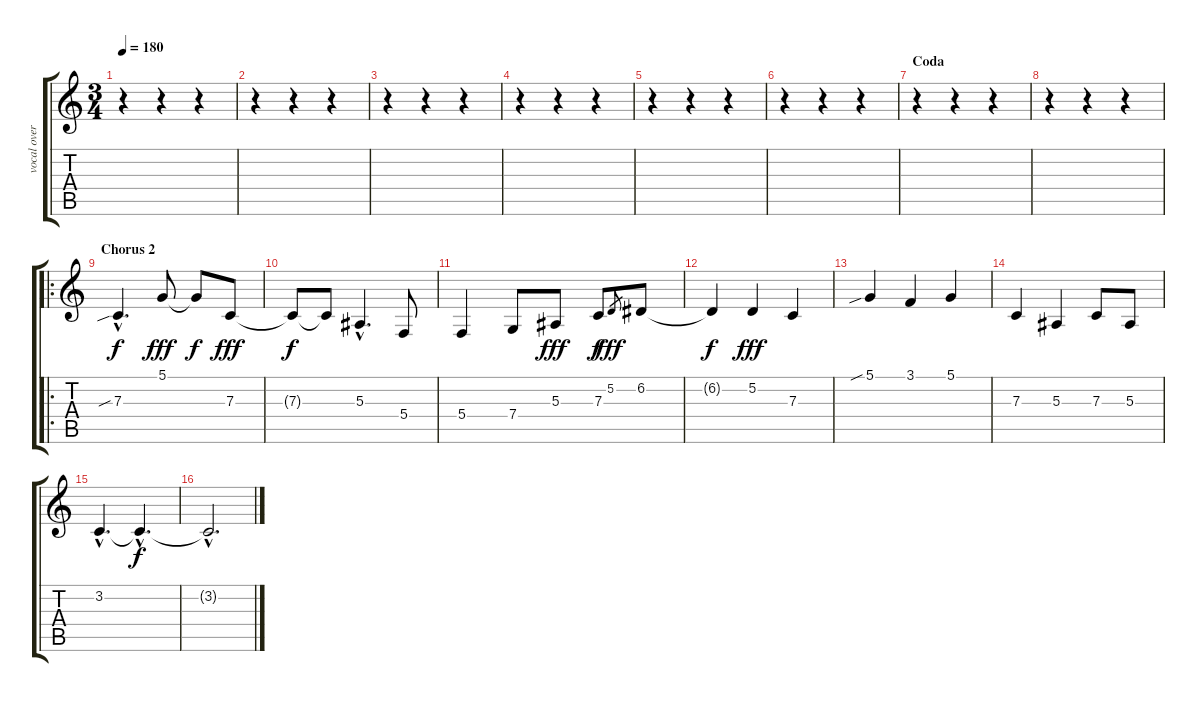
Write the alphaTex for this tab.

\track ("vocal overdub" "vocal over") {instrument pad4choir}
\staff {score tabs}
\tuning (D4 A3 F3 C3 G2 C2) {hide}
\ts (3 4)
\tempo 180
\clef g2
\ks c
r.4{dy f} r.4 r.4 |
r.4 r.4 r.4 |
r.4 r.4 r.4 |
r.4 r.4 r.4 |
r.4 r.4 r.4 |
r.4 r.4 r.4 |
\section ("" "Coda")
r.4 r.4 r.4 |
r.4 r.4 r.4 |
\ro
\section ("" "Chorus 2")
7.3{sib hac}.4{d} 5.1.8{dy fff} 5.1{t}.8{dy f} 7.3.8{dy fff} |
7.3{t}.8{dy f} 7.3{t}.8 5.3{hac}.4{d} 5.4.8 |
5.4.4 7.4.8 5.3.8{dy fff} 7.3.8{dy f} 5.2.8{gr dy fff} 6.2.8 |
6.2{t}.4{dy f} 5.2.4{dy fff} 7.3.4 |
5.1{sib}.4 3.1.4 5.1.4 |
7.3.4 5.3.4 7.3.8 5.3.8 |
3.2{hac}.4{d} 3.2{hac t}.4{d dy f} |
3.2{hac t}.2{d}
